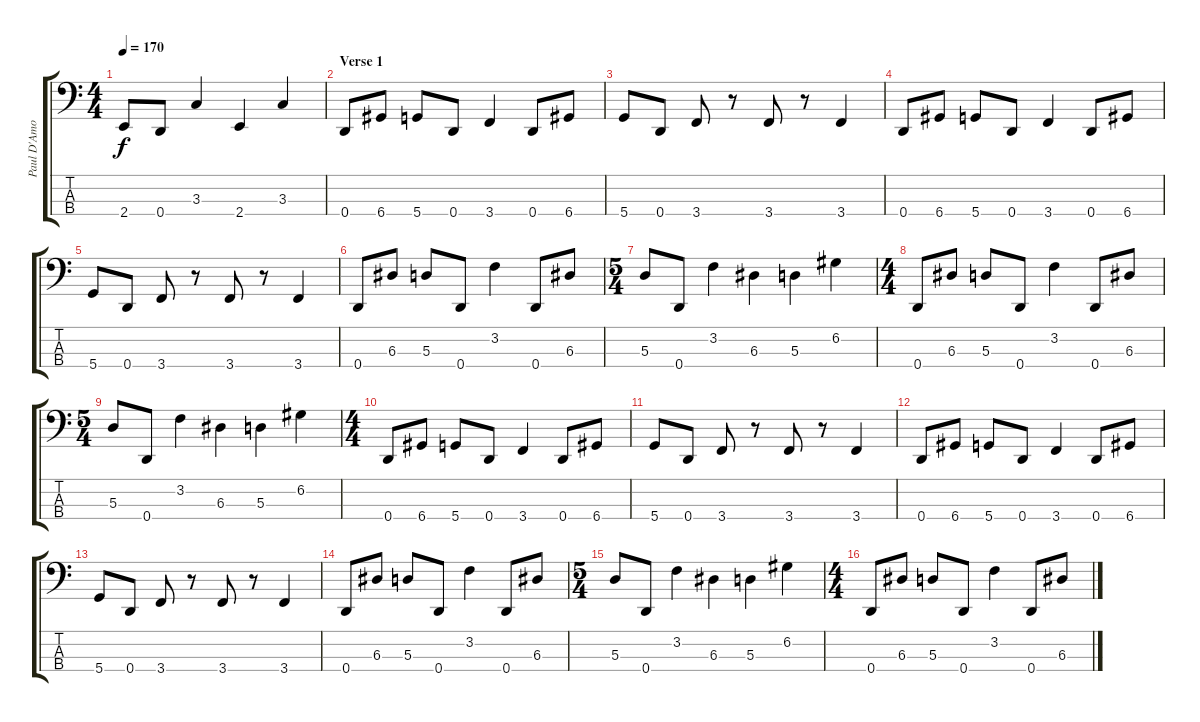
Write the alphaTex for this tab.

\track ("Paul D'Amour" "Paul D'Amo") {instrument electricbasspick}
\staff {score tabs}
\tuning (G2 D2 A1 D1) {hide}
\ts (4 4)
\tempo 170
\clef f4
\ks c
2.4{t}.8{dy f} 0.4.8 3.3.4 2.4.4 3.3.4 |
\section ("" "Verse 1")
0.4.8 6.4.8 5.4.8 0.4.8 3.4.4 0.4.8 6.4.8 |
5.4.8 0.4.8 3.4.8 r.8 3.4.8 r.8 3.4.4 |
0.4.8 6.4.8 5.4.8 0.4.8 3.4.4 0.4.8 6.4.8 |
5.4.8 0.4.8 3.4.8 r.8 3.4.8 r.8 3.4.4 |
0.4.8 6.3.8 5.3.8 0.4.8 3.2.4 0.4.8 6.3.8 |
\ts (5 4)
5.3.8 0.4.8 3.2.4 6.3.4 5.3.4 6.2.4 |
\ts (4 4)
0.4.8 6.3.8 5.3.8 0.4.8 3.2.4 0.4.8 6.3.8 |
\ts (5 4)
5.3.8 0.4.8 3.2.4 6.3.4 5.3.4 6.2.4 |
\ts (4 4)
0.4.8 6.4.8 5.4.8 0.4.8 3.4.4 0.4.8 6.4.8 |
5.4.8 0.4.8 3.4.8 r.8 3.4.8 r.8 3.4.4 |
0.4.8 6.4.8 5.4.8 0.4.8 3.4.4 0.4.8 6.4.8 |
5.4.8 0.4.8 3.4.8 r.8 3.4.8 r.8 3.4.4 |
0.4.8 6.3.8 5.3.8 0.4.8 3.2.4 0.4.8 6.3.8 |
\ts (5 4)
5.3.8 0.4.8 3.2.4 6.3.4 5.3.4 6.2.4 |
\ts (4 4)
0.4.8 6.3.8 5.3.8 0.4.8 3.2.4 0.4.8 6.3.8
